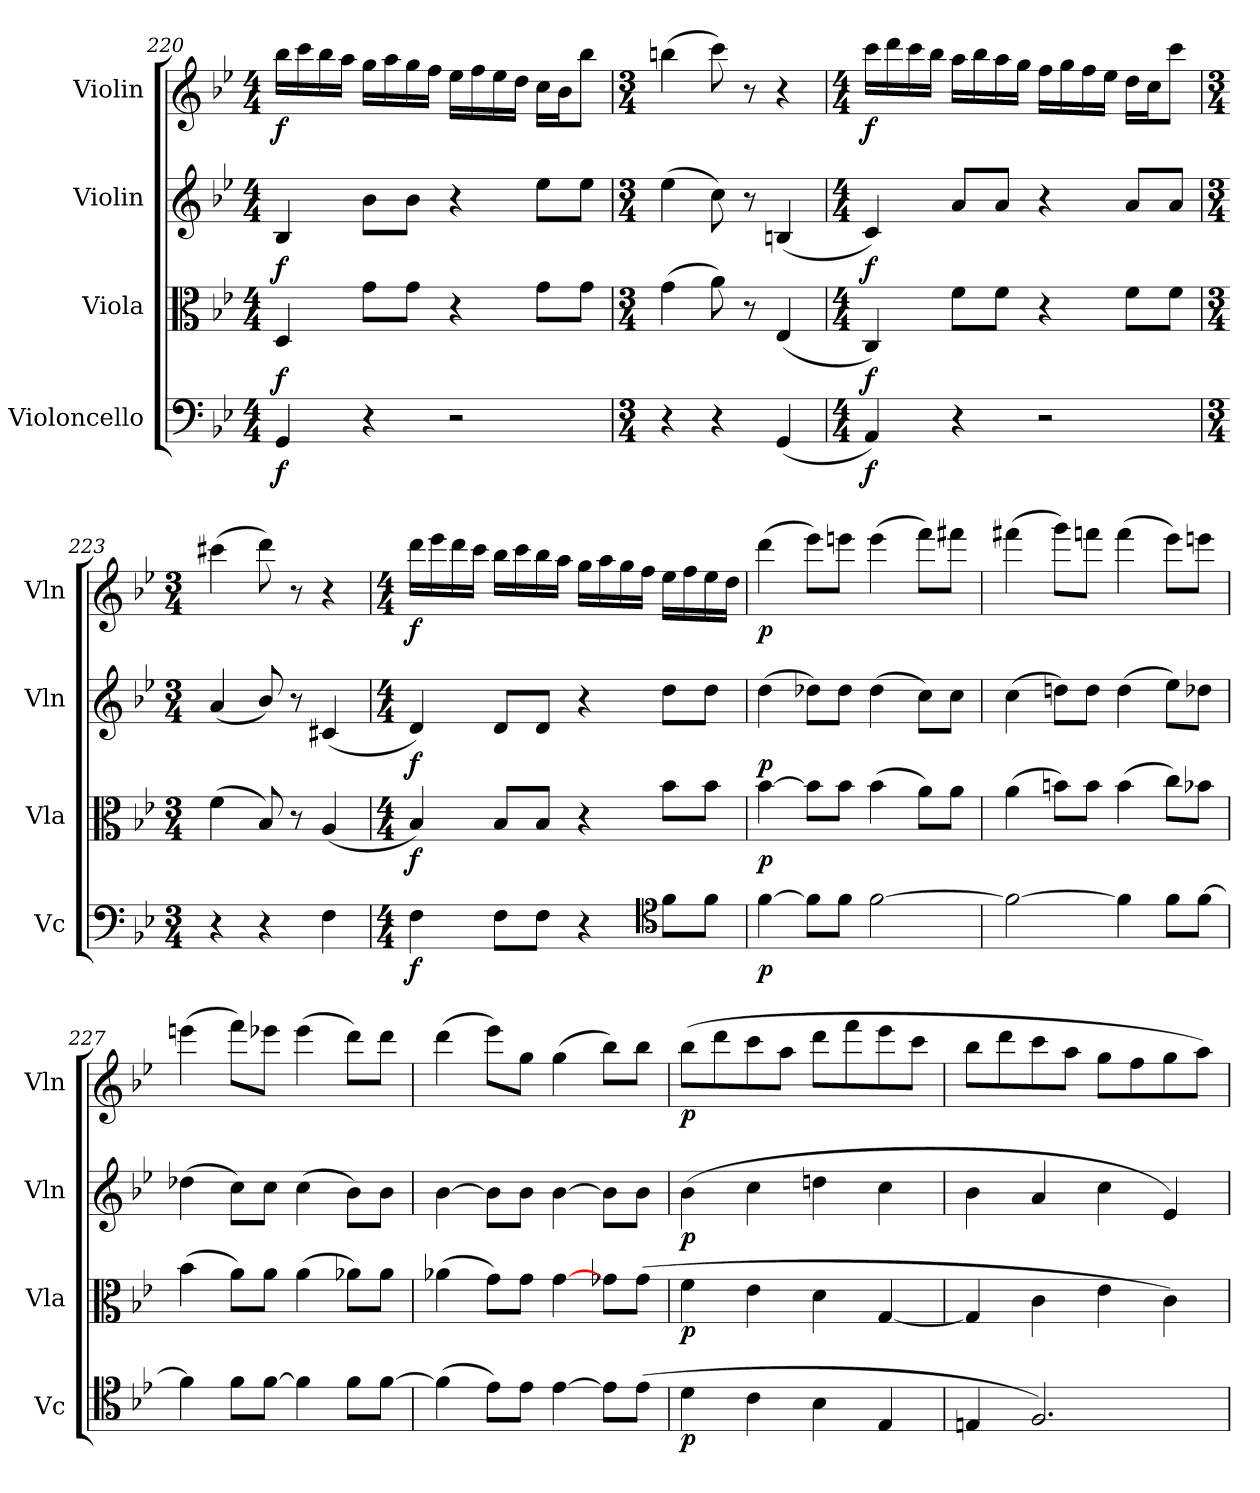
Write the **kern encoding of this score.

**kern	**dynam	**kern	**dynam	**kern	**dynam	**kern	**dynam
*part4	*part4	*part3	*part3	*part2	*part2	*part1	*part1
*staff4	*staff4	*staff3	*staff3	*staff2	*staff2	*staff1	*staff1
*I"Violoncello	*	*I"Viola	*	*I"Violin	*	*I"Violin	*
*I'Vc	*	*I'Vla	*	*I'Vln	*	*I'Vln	*
*clefF4	*	*clefC3	*	*clefG2	*	*clefG2	*
*k[b-e-]	*	*k[b-e-]	*	*k[b-e-]	*	*k[b-e-]	*
*M4/4	*	*M4/4	*	*M4/4	*	*M4/4	*
*MM120	*	*MM120	*	*MM120	*	*MM120	*
=220	=220	=220	=220	=220	=220	=220	=220
4GG/	f	4D/	f	4B-/	f	16bb-\LL	f
.	.	.	.	.	.	16ccc\	.
.	.	.	.	.	.	16bb-\	.
.	.	.	.	.	.	16aa\JJ	.
4r	.	8g\L	.	8b-\L	.	16gg\LL	.
.	.	.	.	.	.	16aa\	.
.	.	8g\J	.	8b-\J	.	16gg\	.
.	.	.	.	.	.	16ff\JJ	.
2r	.	4r	.	4r	.	16ee-\LL	.
.	.	.	.	.	.	16ff\	.
.	.	.	.	.	.	16ee-\	.
.	.	.	.	.	.	16dd\JJ	.
.	.	8g\L	.	8ee-\L	.	16cc\LL	.
.	.	.	.	.	.	16b-\J	.
.	.	8g\J	.	8ee-\J	.	8bb-\J	.
=221	=221	=221	=221	=221	=221	=221	=221
*M3/4	*	*M3/4	*	*M3/4	*	*M3/4	*
*	*	*	*	*	*	*MM54	*
4r	.	(4g\	.	(4ee-\	.	(4bbn\	.
4r	.	8a\)	.	8cc\)	.	8ccc\)	.
.	.	8r	.	8r	.	8r	.
(4GG/	.	(4E-/	.	(4Bn/	.	4r	.
=222	=222	=222	=222	=222	=222	=222	=222
*M4/4	*	*M4/4	*	*M4/4	*	*M4/4	*
*	*	*	*	*	*	*MM120	*
4AA/)	f	4C/)	f	4c/)	f	16ccc\LL	f
.	.	.	.	.	.	16ddd\	.
.	.	.	.	.	.	16ccc\	.
.	.	.	.	.	.	16bb-\JJ	.
4r	.	8f\L	.	8a/L	.	16aa\LL	.
.	.	.	.	.	.	16bb-\	.
.	.	8f\J	.	8a/J	.	16aa\	.
.	.	.	.	.	.	16gg\JJ	.
2r	.	4r	.	4r	.	16ff\LL	.
.	.	.	.	.	.	16gg\	.
.	.	.	.	.	.	16ff\	.
.	.	.	.	.	.	16ee-\JJ	.
.	.	8f\L	.	8a/L	.	16dd\LL	.
.	.	.	.	.	.	16cc\J	.
.	.	8f\J	.	8a/J	.	8ccc\J	.
=223	=223	=223	=223	=223	=223	=223	=223
*M3/4	*	*M3/4	*	*M3/4	*	*M3/4	*
4r	.	(4f\	.	(4a/	.	(4ccc#X\	.
4r	.	8B-/)	.	8b-/)	.	8ddd\)	.
.	.	8r	.	8r	.	8r	.
4F\	.	(4A/	.	(4c#X/	.	4r	.
=224	=224	=224	=224	=224	=224	=224	=224
*M4/4	*	*M4/4	*	*M4/4	*	*M4/4	*
*	*	*	*	*	*	*MM120	*
4F\	f	4B-/)	f	4d/)	f	16ddd\LL	f
.	.	.	.	.	.	16eee-\	.
.	.	.	.	.	.	16ddd\	.
.	.	.	.	.	.	16ccc\JJ	.
8F\L	.	8B-/L	.	8d/L	.	16bb-\LL	.
.	.	.	.	.	.	16ccc\	.
8F\J	.	8B-/J	.	8d/J	.	16bb-\	.
.	.	.	.	.	.	16aa\JJ	.
4r	.	4r	.	4r	.	16gg\LL	.
.	.	.	.	.	.	16aa\	.
.	.	.	.	.	.	16gg\	.
.	.	.	.	.	.	16ff\JJ	.
*clefC4	*	*	*	*	*	*	*
8f\L	.	8b-\L	.	8dd\L	.	16ee-\LL	.
.	.	.	.	.	.	16ff\	.
8f\J	.	8b-\J	.	8dd\J	.	16ee-\	.
.	.	.	.	.	.	16dd\JJ	.
=225	=225	=225	=225	=225	=225	=225	=225
[4f\	p	[4b-\	p	(4dd\	p	(4ddd\	p
8f\L]	.	8b-\L]	.	8dd-X\L)	.	8eee-\L)	.
8f\J	.	8b-\J	.	8dd-\J	.	8eeen\J	.
[2f\	.	(4b-\	.	(4dd-\	.	(4eee\	.
.	.	8a\L)	.	8cc\L)	.	8fff\L)	.
.	.	8a\J	.	8cc\J	.	8fff#X\J	.
=226	=226	=226	=226	=226	=226	=226	=226
2f\_	.	(4a\	.	(4cc\	.	(4fff#X\	.
.	.	8bn\L)	.	8ddn\L)	.	8ggg\L)	.
.	.	8b\J	.	8dd\J	.	8fffn\J	.
4f\]	.	(4b\	.	(4dd\	.	(4fff\	.
8f\L	.	8cc\L)	.	8ee-\L)	.	8eee-\L)	.
[8f\J	.	8b-X\J	.	8dd-X\J	.	8eeen\J	.
=227	=227	=227	=227	=227	=227	=227	=227
4f\]	.	(4b-\	.	(4dd-X\	.	(4eeen\	.
8f\L	.	8a\L)	.	8cc\L)	.	8fff\L)	.
[8f\J	.	8a\J	.	8cc\J	.	8eee-X\J	.
4f\]	.	(4a\	.	(4cc\	.	(4eee-\	.
8f\L	.	8a-X\L)	.	8b-\L)	.	8ddd\L)	.
[8f\J	.	8a-\J	.	8b-\J	.	8ddd\J	.
=228	=228	=228	=228	=228	=228	=228	=228
(4f\]	.	(4a-X\	.	[4b-\	.	(4ddd\	.
8e-\L)	.	8g\L)	.	8b-\L]	.	8eee-\L)	.
8e-\J	.	8g\J	.	8b-\J	.	8gg\J	.
[4e-\	.	[4g\	.	[4b-\	.	(4gg\	.
8e-\L]	.	8g-X\L	.	8b-\L]	.	8bb-\L)	.
(8e-\J	.	(8g-\J	.	8b-\J	.	8bb-\J	.
=229	=229	=229	=229	=229	=229	=229	=229
4d\	p	4f\	p	(4b-\	p	(8bb-\L	p
.	.	.	.	.	.	8ddd\	.
4c\	.	4e-\	.	4cc\	.	8ccc\	.
.	.	.	.	.	.	8aa\J	.
4B-\	.	4d\	.	4ddn\	.	8ddd\L	.
.	.	.	.	.	.	8fff\	.
4E-/	.	[4G/	.	4cc\	.	8eee-\	.
.	.	.	.	.	.	8ccc\J	.
=230	=230	=230	=230	=230	=230	=230	=230
4En/	.	4G/]	.	4b-\	.	8bb-\L	.
.	.	.	.	.	.	8ddd\	.
2.F/)	.	4c\	.	4a/	.	8ccc\	.
.	.	.	.	.	.	8aa\J	.
.	.	4e-\	.	4cc\	.	8gg\L	.
.	.	.	.	.	.	8ff\	.
.	.	4c\)	.	4e-/)	.	8gg\	.
.	.	.	.	.	.	8aa\J)	.
=	=	=	=	=	=	=	=
*-	*-	*-	*-	*-	*-	*-	*-
